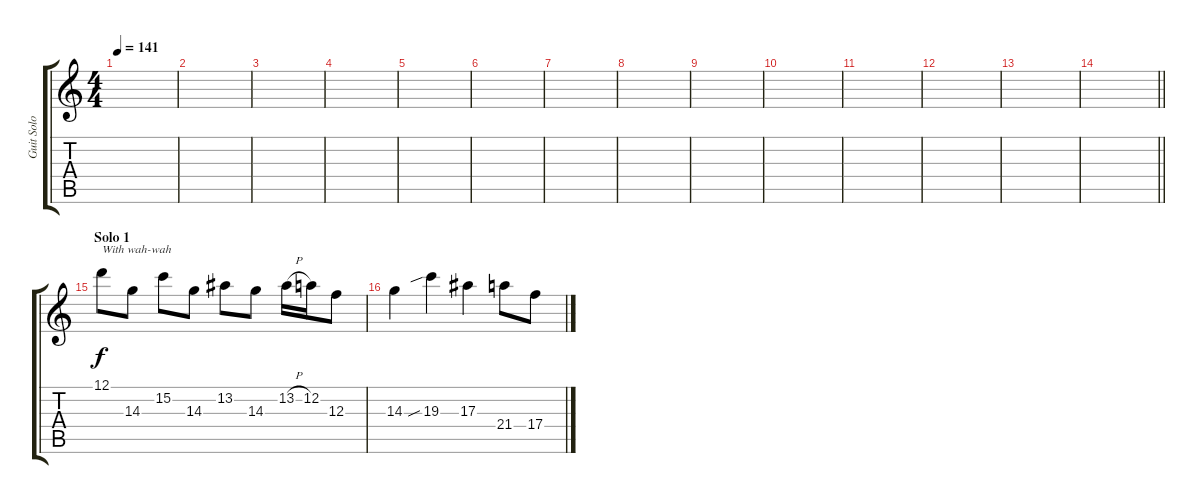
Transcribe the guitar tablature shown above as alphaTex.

\track ("Guit Solo 1" "Guit Solo ") {instrument distortionguitar}
\staff {score tabs}
\tuning (D4 A3 F3 C3 G2 D2) {hide}
\ts (4 4)
\tempo 141
\clef g2
\ks c
|
|
|
|
|
|
|
|
|
|
|
|
|
\barLineRight lightlight
|
\section ("" "Solo 1")
12.1.8{txt "With wah-wah"} 14.3.8 15.2.8 14.3.8 13.2.8 14.3.8 13.2{h}.16 12.2.16 12.3.8 |
14.3.4 19.3{sib}.4 17.3.4 21.4.8 17.4.8
